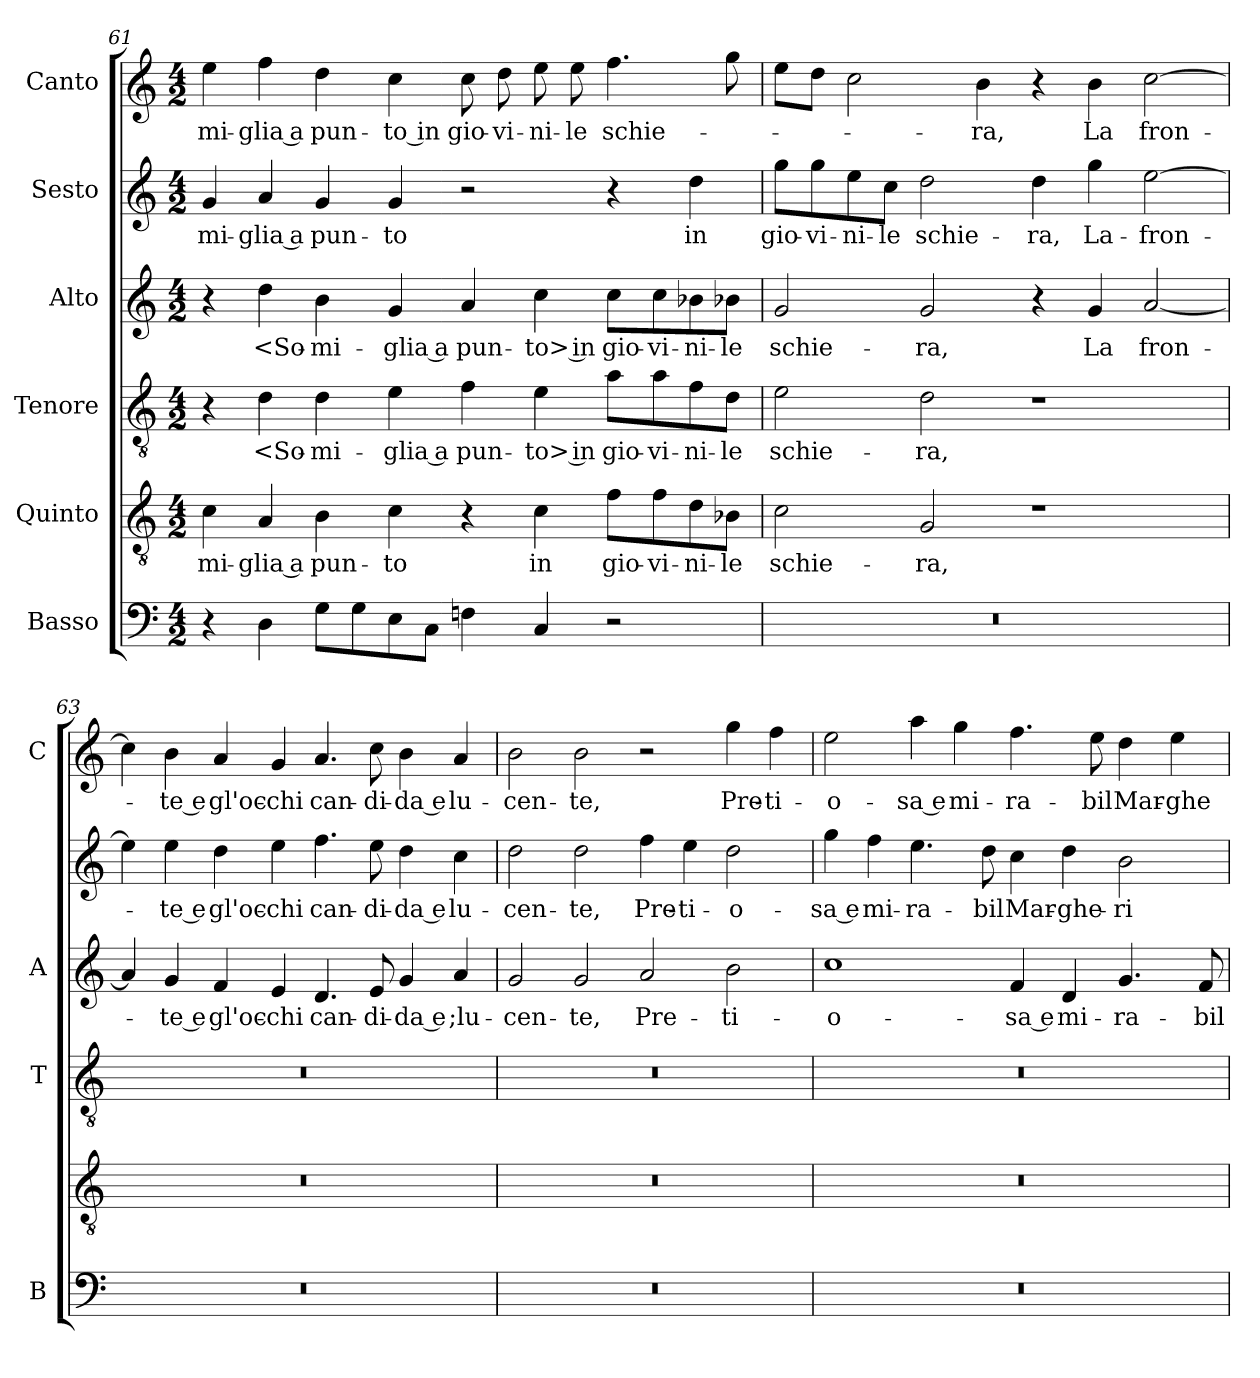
**kern	**kern	**text	**kern	**text	**kern	**text	**kern	**text	**kern	**text
*part6	*part5	*part5	*part4	*part4	*part3	*part3	*part2	*part2	*part1	*part1
*staff6	*staff5	*staff5	*staff4	*staff4	*staff3	*staff3	*staff2	*staff2	*staff1	*staff1
*I"Basso	*I"Quinto	*	*I"Tenore	*	*I"Alto	*	*I"Sesto	*	*I"Canto	*
*I'B	*	*	*I'T	*	*I'A	*	*	*	*I'C	*
*clefF4	*clefGv2	*	*clefGv2	*	*clefG2	*	*clefG2	*	*clefG2	*
*k[]	*k[]	*	*k[]	*	*k[]	*	*k[]	*	*k[]	*
*M4/2	*M4/2	*	*M4/2	*	*M4/2	*	*M4/2	*	*M4/2	*
=61	=61	=61	=61	=61	=61	=61	=61	=61	=61	=61
4r	4c	-mi-	4r	.	4r	.	4g	-mi-	4ee	-mi-
4D	4A	-glia a	4d	<So-	4dd	<So-	4a	-glia a	4ff	-glia a
8GL	4B	pun-	4d	-mi-	4b	-mi-	4g	pun-	4dd	pun-
8G	.	.	.	.	.	.	.	.	.	.
8E	4c	-to	4e	-glia a	4g	-glia a	4g	-to	4cc	-to in
8CJ	.	.	.	.	.	.	.	.	.	.
4Fn	4r	.	4f	pun-	4a	pun-	2r	.	8cc	gio-
.	.	.	.	.	.	.	.	.	8dd	-vi-
4C	4c	in	4e	-to> in	4cc	-to> in	.	.	8ee	-ni-
.	.	.	.	.	.	.	.	.	8ee	-le
2r	8f\L	gio-	8a\L	gio-	8cc\L	gio-	4r	.	4.ff	schie-
.	8f\	-vi-	8a\	-vi-	8cc\	-vi-	.	.	.	.
.	8d\	-ni-	8f\	-ni-	8b-X\	-ni-	4dd	in	.	.
.	8B-X\J	-le	8d\J	-le	8b-X\J	-le	.	.	8gg	.
=62	=62	=62	=62	=62	=62	=62	=62	=62	=62	=62
0r	2c	schie-	2e	schie-	2g	schie-	8gg\L	gio-	8eeL	.
.	.	.	.	.	.	.	8gg\	-vi-	8ddJ	.
.	.	.	.	.	.	.	8ee\	-ni-	2cc	.
.	.	.	.	.	.	.	8cc\J	-le	.	.
.	2G	-ra,	2d	-ra,	2g	-ra,	2dd	schie-	.	.
.	.	.	.	.	.	.	.	.	4b	-ra,
.	1r	.	1r	.	4r	.	4dd	-ra,	4r	.
.	.	.	.	.	4g	La	4gg	La-	4b	La
.	.	.	.	.	[2a	fron-	[2ee	-fron-	[2cc	fron-
=63	=63	=63	=63	=63	=63	=63	=63	=63	=63	=63
0r	0r	.	0r	.	4a]	.	4ee]	.	4cc]	.
.	.	.	.	.	4g	-te e	4ee	-te e	4b	-te e
.	.	.	.	.	4f	gl'oc-	4dd	gl'oc-	4a	gl'oc-
.	.	.	.	.	4e	-chi	4ee	-chi	4g	-chi
.	.	.	.	.	4.d	can-	4.ff	can-	4.a	can-
.	.	.	.	.	8e	-di-	8ee	-di-	8cc	-di-
.	.	.	.	.	4g	-da e	4dd	-da e	4b	-da e
.	.	.	.	.	4a	;lu-	4cc	lu-	4a	lu-
=64	=64	=64	=64	=64	=64	=64	=64	=64	=64	=64
0r	0r	.	0r	.	2g	-cen-	2dd	-cen-	2b	-cen-
.	.	.	.	.	2g	-te,	2dd	-te,	2b	-te,
.	.	.	.	.	2a	Pre-	4ff	Pre-	2r	.
.	.	.	.	.	.	.	4ee	-ti-	.	.
.	.	.	.	.	2b	-ti-	2dd	-o-	4gg	Pre-
.	.	.	.	.	.	.	.	.	4ff	-ti-
=65	=65	=65	=65	=65	=65	=65	=65	=65	=65	=65
0r	0r	.	0r	.	1cc	-o-	4gg	-sa e	2ee	-o-
.	.	.	.	.	.	.	4ff	mi-	.	.
.	.	.	.	.	.	.	4.ee	-ra-	4aa	-sa e
.	.	.	.	.	.	.	.	.	4gg	mi-
.	.	.	.	.	.	.	8dd	-bil	.	.
.	.	.	.	.	4f	-sa e	4cc	Mar-	4.ff	-ra-
.	.	.	.	.	4d	mi-	4dd	-ghe-	.	.
.	.	.	.	.	.	.	.	.	8ee	-bil
.	.	.	.	.	4.g	-ra-	2b	-ri-	4dd	Mar-
.	.	.	.	.	.	.	.	.	4ee	-ghe-
.	.	.	.	.	8f	-bil	.	.	.	.
=	=	=	=	=	=	=	=	=	=	=
*-	*-	*-	*-	*-	*-	*-	*-	*-	*-	*-
